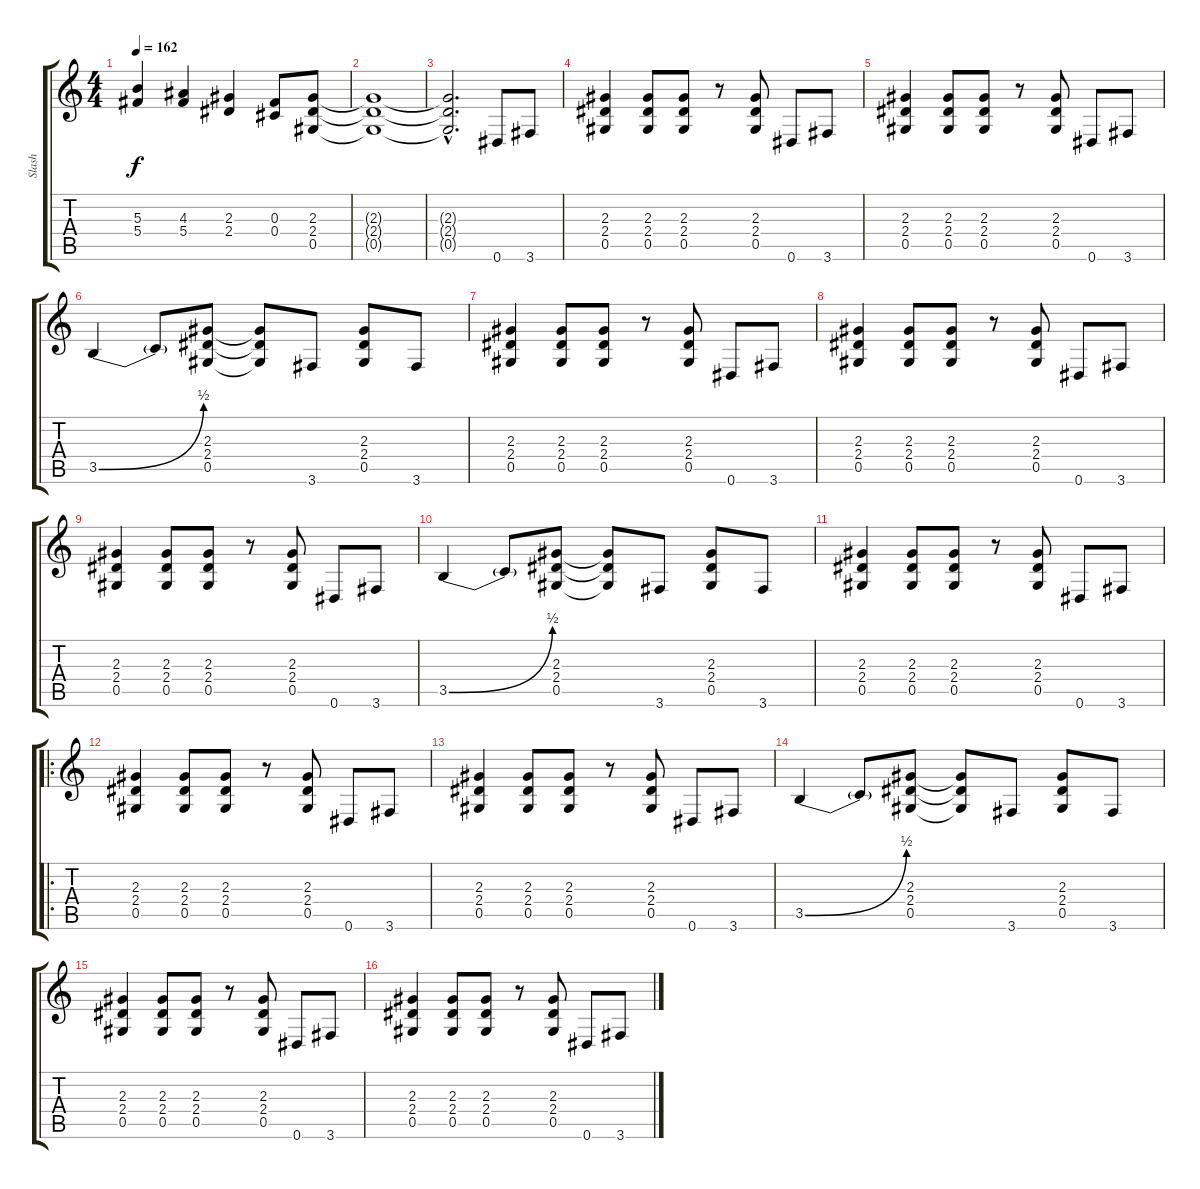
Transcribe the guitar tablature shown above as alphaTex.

\track ("Slash" "Slash") {instrument overdrivenguitar}
\staff {score tabs}
\tuning (Eb4 Bb3 Gb3 Db3 Ab2 Eb2) {hide}
\ts (4 4)
\tempo 162
\clef g2
\ks c
(5.3 5.4).4{dy f} (4.3 5.4).4 (2.3 2.4).4 (0.3 0.4).8 (2.3 2.4 0.5).8 |
(2.3{t} 2.4{t} 0.5{t}).1 |
(2.3{hac t} 2.4{hac t} 0.5{hac t}).2{d} 0.6.8 3.6.8 |
(2.3 2.4 0.5).4 (2.3 2.4 0.5).8 (2.3 2.4 0.5).8 r.8 (2.3 2.4 0.5).8 0.6.8 3.6.8 |
(2.3 2.4 0.5).4 (2.3 2.4 0.5).8 (2.3 2.4 0.5).8 r.8 (2.3 2.4 0.5).8 0.6.8 3.6.8 |
3.5{be (bend 0 0 60 2)}.4 3.5{t}.8 (2.3 2.4 0.5).8 (2.3{t} 2.4{t} 0.5{t}).8 3.6.8 (2.3 2.4 0.5).8 3.6.8 |
(2.3 2.4 0.5).4 (2.3 2.4 0.5).8 (2.3 2.4 0.5).8 r.8 (2.3 2.4 0.5).8 0.6.8 3.6.8 |
(2.3 2.4 0.5).4 (2.3 2.4 0.5).8 (2.3 2.4 0.5).8 r.8 (2.3 2.4 0.5).8 0.6.8 3.6.8 |
(2.3 2.4 0.5).4 (2.3 2.4 0.5).8 (2.3 2.4 0.5).8 r.8 (2.3 2.4 0.5).8 0.6.8 3.6.8 |
3.5{be (bend 0 0 60 2)}.4 3.5{t}.8 (2.3 2.4 0.5).8 (2.3{t} 2.4{t} 0.5{t}).8 3.6.8 (2.3 2.4 0.5).8 3.6.8 |
(2.3 2.4 0.5).4 (2.3 2.4 0.5).8 (2.3 2.4 0.5).8 r.8 (2.3 2.4 0.5).8 0.6.8 3.6.8 |
\ro
(2.3 2.4 0.5).4 (2.3 2.4 0.5).8 (2.3 2.4 0.5).8 r.8 (2.3 2.4 0.5).8 0.6.8 3.6.8 |
(2.3 2.4 0.5).4 (2.3 2.4 0.5).8 (2.3 2.4 0.5).8 r.8 (2.3 2.4 0.5).8 0.6.8 3.6.8 |
3.5{be (bend 0 0 60 2)}.4 3.5{t}.8 (2.3 2.4 0.5).8 (2.3{t} 2.4{t} 0.5{t}).8 3.6.8 (2.3 2.4 0.5).8 3.6.8 |
(2.3 2.4 0.5).4 (2.3 2.4 0.5).8 (2.3 2.4 0.5).8 r.8 (2.3 2.4 0.5).8 0.6.8 3.6.8 |
(2.3 2.4 0.5).4 (2.3 2.4 0.5).8 (2.3 2.4 0.5).8 r.8 (2.3 2.4 0.5).8 0.6.8 3.6.8
